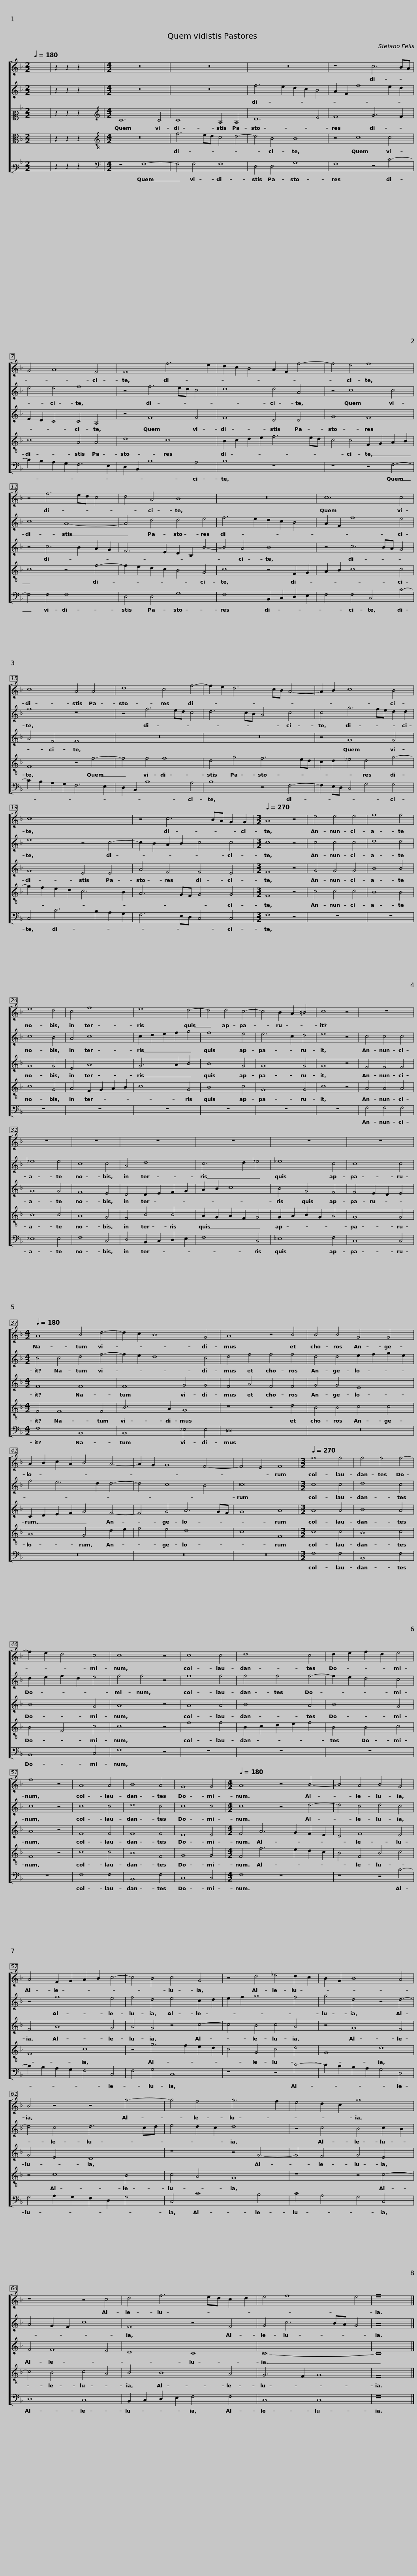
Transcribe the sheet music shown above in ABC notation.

X:1
%%score [ 1 2 3 4 5 ]
L:1/8
Q:1/4=180
M:2/2
I:linebreak $
K:F
V:1 treble
V:2 treble
V:3 alto2
V:4 alto
V:5 bass3
V:1
 x8 | z2 z2 z2 x2 |[M:4/2] z16 | z16 | z16 | %5
 z8 c6 BA |$ G4 A8 F4 | F8 f6 e2 | d2 c2 B4 A2 F2 f4- | f4 e4 f8 | %10
 z4 f6 ed c4 |$ d4 A4 B8 | z16 | c12 c4 | c8 A4 A4 | %15
 d8 c4 f4- |$ f2 e2 d6 cB A4- | A2 B2 c8 B4 | c16 | z4 c6 BA G2 G2 |$ %20
[M:3/2][Q:1/4=270] A8 z4 | e4 e4 e4 | f8 f4 | e8 d4 | c4 f8 | %25
 e8 d4- |$ d4 d4 c4- | c4 B2 A2 =B4 | c8 z4 | z12 | %30
 z12 | z12 |$ z12 | z12 | z12 | %35
 z12 |[M:4/2][Q:1/4=180] A8 B4 d4- | d2 c2 B8 G4 |$ A8 z4 B4 | B4 B4 G4 G4 | %40
 A2 B2 c2 A2 B4 A4- | A2 G2 G8 F4- | F4 E4 F8 |$[M:3/2][Q:1/4=270] f8 f4 | f4 f4 f4- | %45
 f2 e2 d4 c4 | c8 z4 | c8 c4 |$ d8 c4 | d2 e2 f2 d2 e4 | %50
 f8 z4 | A8 A4 | B8 A4 | G8 G4 |$[M:4/2][Q:1/4=180] A8 z4 B4- | %55
 B4 A4 B4 G4 | A4 F2 G2 A2 B2 c4- | c4 B4 c4 G4 | z4 d4 _e4 d2 c2 |$ B2 G2 B8 A4 | %60
 B4 z4 z4 g4- | g4 f4 g6 f2 | e4 d2 c2 g8 |$ z8 z4 c4 | d4 f6 ed c2 d2 | %65
 e4 f8 e4 | f16 |] %67
V:2
 x8 | z2 z2 z2 x2 |[M:4/2] z16 | z16 | f6 e2 d2 c2 B4 | %5
 A2 F2 f8 e2 d2 |$ e4 e4 f8 | z4 f6 ed c4 | d8 d4 A4 | z4 c8 c4 | %10
 c8 A8- |$ A4 d4 d4 e4 | f6 e2 d2 c2 B4 | A2 F2 f8 e4 | f8 z8 | %15
 z4 f6 ed c4 |$ d6 cB A4 c4 | c4 g6 fe d2 d2 | e8 z4 c4- | c2 B2 A2 B2 c4 c4 |$ %20
[M:3/2] c8 z4 | c4 c4 c4 | d8 d4 | c8 B4 | A4 c8 | %25
 c2 d2 e2 f2 g4 |$ f8 e4 | e6 c2 d4 | e8 z4 | c4 c4 c4 | %30
 _e8 e4 | c8 c4 |$ A4 d8 | c6 d2 _e4 | _e8 c4 | %35
 c8 c4 |[M:4/2] c4 c4 d4 f4- | f2 e2 d8 c4 |$ d4 f4 f4 f4 | d4 d4 e2 f2 g2 e2 | %40
 f4 e6 d2 d4- | d4 c8 B4 | c16 |$[M:3/2] c8 c4 | d8 c4 | %45
 d2 e2 f2 d2 e4 | f4 f4 z4 | f8 f4 |$ f4 f4 f4- | f2 e2 d4 c4 | %50
 c8 z4 | c8 c4 | d8 c4 | c8 c4 |$[M:4/2] c8 z4 d4- | %55
 d4 c4 d4 c4 | z4 f8 e4 | f4 d4 e4 c2 d2 | e2 f2 g8 f4 |$ g4 d4 z4 d4- | %60
 d4 c4 d6 cd | e4 d2 c2 d8 | z4 c4 B4 c2 B2 |$ A4 G2 F2 c8 | F8 z4 F4 | %65
 G4 c6 BA G4 | A16 |] %67
V:3
 x8 | z2 z2 z2 x2 |[M:4/2][K:treble] C12 C4 | C8 A,4 A,4 | D12 E4 | %5
 F8 G6 F2 |$ E2 D2 C4 C4 A,4 | z4 F8 F4 | F8 D4 D4 | G8 F8 | %10
 z4 c6 B2 A2 G2 |$ F6 E2 D2 B,2 B4- | B4 A4 B8 | z4 c6 BA G4 | A4 F4 F8 | %15
 z16 |$ z16 | z4 G8 G4 | G8 E4 E4 | A4 F4 F4 E4 |$ %20
[M:3/2] F8 z4 | G4 G4 G4 | B8 B4 | G8 G4 | E4 A8 | %25
 G6 A2 B4 |$ B8 G4 | G8 G4 | G8 z4 | F4 F4 F4 | %30
 G8 G4 | F8 E4 |$ D4 D2 E2 F2 G2 | A2 B2 c8 | B4 G4 F4 | %35
 F4 E2 D2 E4 |[M:4/2] F8 F8 | F8 G4 G4 |$ F4 A4 F4 F4 | G4 G4 E8 | %40
 C2 D2 E2 F2 G4 F4- | F4 G4 A6 GF | G8 A8 |$[M:3/2] A8 A4 | B8 A4 | %45
 B8 G4 | A8 z4 | A8 A4 |$ B8 A4 | B8 G4 | %50
 A8 z4 | F8 F4 | F8 F4 | E8 E4 |$[M:4/2] F4 A6 G2 F2 E2 | %55
 D4 F8 E4 | F4 A8 G4 | A4 G4 z4 c4- | c4 B4 c4 A4 |$ z4 G8 F4 | %60
 G4 E4 D8 | z8 z4 G4- | G4 F4 G4 E4 |$ F4 F8 E4 | D8 C8 | %65
 C16- | C16 |] %67
V:4
 x8 | z2 z2 z2 x2 |[M:4/2][K:treble-8] z16 | f6 ed c4 d4- | d4 B4 B8 | %5
 z4 c8 c4 |$ c8 A4 A4 | d8 c8 | B2 c2 d2 e2 f6 ed | c4 c4 F2 G2 A2 B2 | %10
 c8 z4 f4- |$ f2 e2 d2 c2 B4 G4 | c8 z4 F2 G2 | A2 B2 c8 c4 | F8 z4 f4- | %15
 f4 f4 f8 |$ d4 g4 f6 ed | c2 d2 _e4 d4 g4- | g2 f2 e2 d2 c6 B2 | A6 GF G4 G4 |$ %20
[M:3/2] F8 z4 | c4 c4 c4 | B8 B4 | c8 G4 | A4 F2 G2 A2 B2 | %25
 c8 G4 |$ B8 c4 | G8 G4 | c8 z4 | A4 A4 A4 | %30
 B8 B4 | A8 G4 |$ F4 B4 B4 | A2 G2 A2 F2 G4 | G2 A2 B2 G2 A4 | %35
 G8 G4 |[M:4/2] F4 F8 F4 | B6 A2 G8 |$ z8 z4 d4 | B4 B4 c4 c4 | %40
 A8 G4 d2 e2 | f4 e4 d8 | c8 F8 |$[M:3/2] c8 c4 | B8 c4 | %45
 B4 F4 c4 | c8 z4 | f8 f4 |$ B2 c2 d2 e2 f4 | B4 B4 c4 | %50
 F8 z4 | c8 c4 | B8 F4 | G8 G4 |$[M:4/2] F4 f6 e2 d2 c2 | %55
 B4 F4 B4 c4 | F8 c8 | z4 g6 f2 e2 d2 | c4 G4 c4 d4 |$ G8 d8 | %60
 z4 c8 B4 | c4 A4 G8 | z8 z4 c4- |$ c4 B4 c4 A4 | B4 B8 A4 | %65
 G6 F2 G8 | F16 |] %67
V:5
 x8 | z2 z2 z2 x2 |[M:4/2][K:bass] z8 F,8- | F,4 F,4 F,8 | D,4 D,4 G,8 | %5
 F,8 z4 C4- |$ C2 B,2 A,2 G,2 F,6 E,2 | D,2 B,,2 B,8 A,4 | B,8 z8 | z8 z4 F,4- | %10
 F,4 F,4 F,8 |$ D,4 D,4 G,8 | F,8 B,,2 C,2 D,2 E,2 | F,4 F,4 C,4 C4- | C2 B,2 A,2 G,2 F,6 E,2 | %15
 D,2 B,,2 B,8 A,4 |$ B,8 z4 F,4- | F,2 E,D, C,4 G,4 G,4 | C,4 C6 B,2 A,2 G,2 | F,6 E,D, C,4 C,4 |$ %20
[M:3/2] F,8 z4 | z12 | z12 | z12 | z12 | %25
 z12 |$ z12 | z12 | z12 | F,4 F,4 F,4 | %30
 _E,8 E,4 | F,8 C,4 |$ D,4 B,,2 C,2 D,2 E,2 | F,8 C,4 | _E,8 F,4 | %35
 C,8 C,4 |[M:4/2] F,8 B,,8 | B,,8 _E,4 E,4 |$ D,16 | z16 | %40
 z16 | z16 | z16 |$[M:3/2] F,8 F,4 | B,,8 F,4 | %45
 B,,8 C,4 | F,8 z4 | z12 |$ z12 | z12 | %50
 z12 | F,8 F,4 | B,,8 F,4 | C,8 C,4 |$[M:4/2] F,8 z8 | %55
 z8 z4 C4- | C2 B,2 A,2 G,2 F,4 C,4 | F,4 G,4 C,8 | z8 z4 D4- |$ D2 C2 B,2 A,2 G,4 D,4 | %60
 G,4 A,2 G,2 F,2 D,2 G,4 | C,4 C8 B,4 | C4 A,4 G,4 C,4 |$ D,8 C,8 | B,,2 C,2 D,2 E,2 F,4 F,4 | %65
 C,8 C,8 | F,16 |] %67
